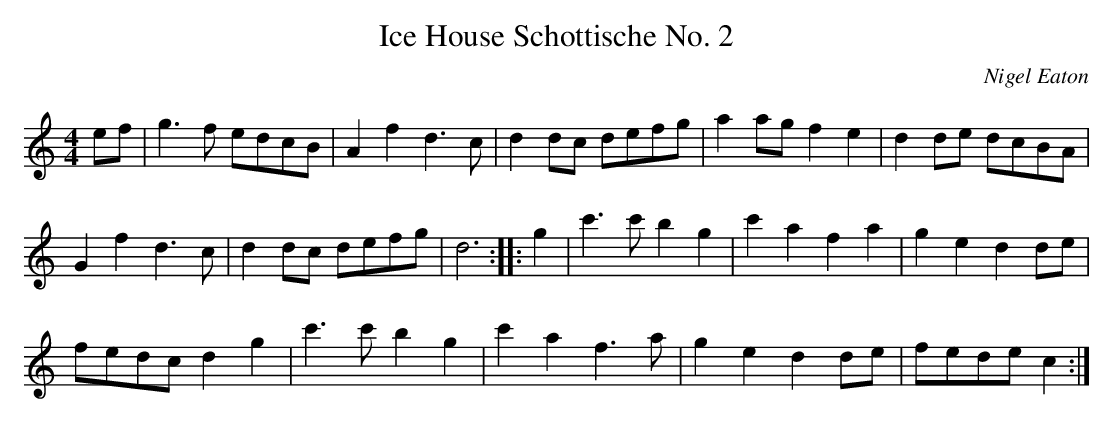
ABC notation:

X:1
T:Ice House Schottische No. 2
C:Nigel Eaton
L:1/8
M:4/4
K:C major
ef | g3f edcB | A2f2 d3c | d2dc defg | a2ag f2e2 | d2de dcBA |
G2f2 d3c | d2dc defg | d6 ::g2 | c'3c' b2g2 | c'2a2 f2a2 | g2e2 d2de |
fedc d2g2 | c'3c' b2g2 | c'2a2 f3a | g2e2 d2de | fede c2 :|
